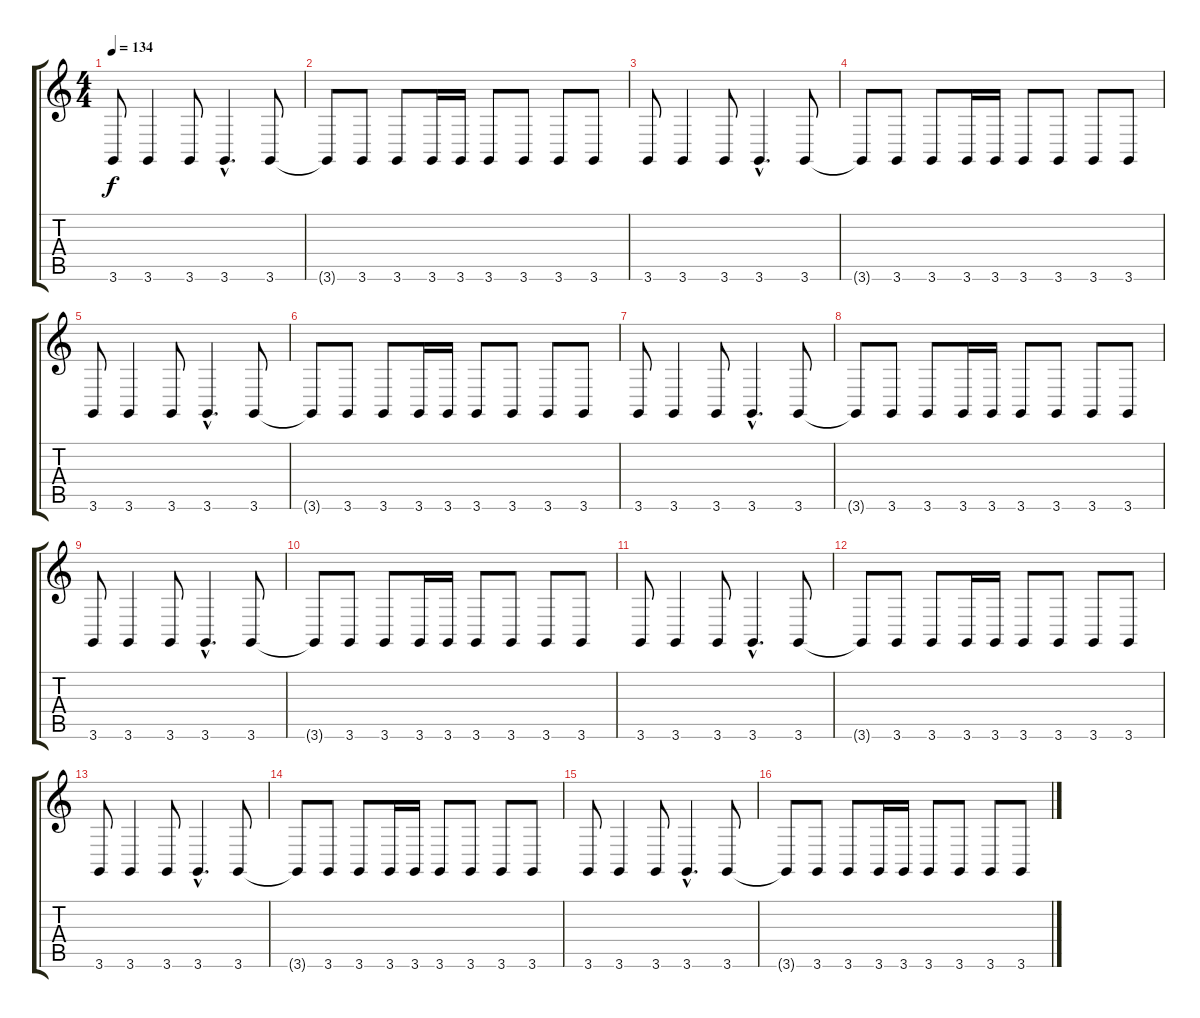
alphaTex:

\track "" {instrument timpani}
\staff {score tabs}
\tuning (E4 B3 G3 D3 A2 E2) {hide}
\ts (4 4)
\tempo 134
\clef g2
\ks c
3.6.8{dy f} 3.6.4 3.6.8 3.6{hac}.4{d} 3.6.8 |
3.6{t}.8 3.6.8 3.6.8 3.6.16 3.6.16 3.6.8 3.6.8 3.6.8 3.6.8 |
3.6.8 3.6.4 3.6.8 3.6{hac}.4{d} 3.6.8 |
3.6{t}.8 3.6.8 3.6.8 3.6.16 3.6.16 3.6.8 3.6.8 3.6.8 3.6.8 |
3.6.8 3.6.4 3.6.8 3.6{hac}.4{d} 3.6.8 |
3.6{t}.8 3.6.8 3.6.8 3.6.16 3.6.16 3.6.8 3.6.8 3.6.8 3.6.8 |
3.6.8 3.6.4 3.6.8 3.6{hac}.4{d} 3.6.8 |
3.6{t}.8 3.6.8 3.6.8 3.6.16 3.6.16 3.6.8 3.6.8 3.6.8 3.6.8 |
3.6.8 3.6.4 3.6.8 3.6{hac}.4{d} 3.6.8 |
3.6{t}.8 3.6.8 3.6.8 3.6.16 3.6.16 3.6.8 3.6.8 3.6.8 3.6.8 |
3.6.8 3.6.4 3.6.8 3.6{hac}.4{d} 3.6.8 |
3.6{t}.8 3.6.8 3.6.8 3.6.16 3.6.16 3.6.8 3.6.8 3.6.8 3.6.8 |
3.6.8 3.6.4 3.6.8 3.6{hac}.4{d} 3.6.8 |
3.6{t}.8 3.6.8 3.6.8 3.6.16 3.6.16 3.6.8 3.6.8 3.6.8 3.6.8 |
3.6.8 3.6.4 3.6.8 3.6{hac}.4{d} 3.6.8 |
3.6{t}.8 3.6.8 3.6.8 3.6.16 3.6.16 3.6.8 3.6.8 3.6.8 3.6.8
